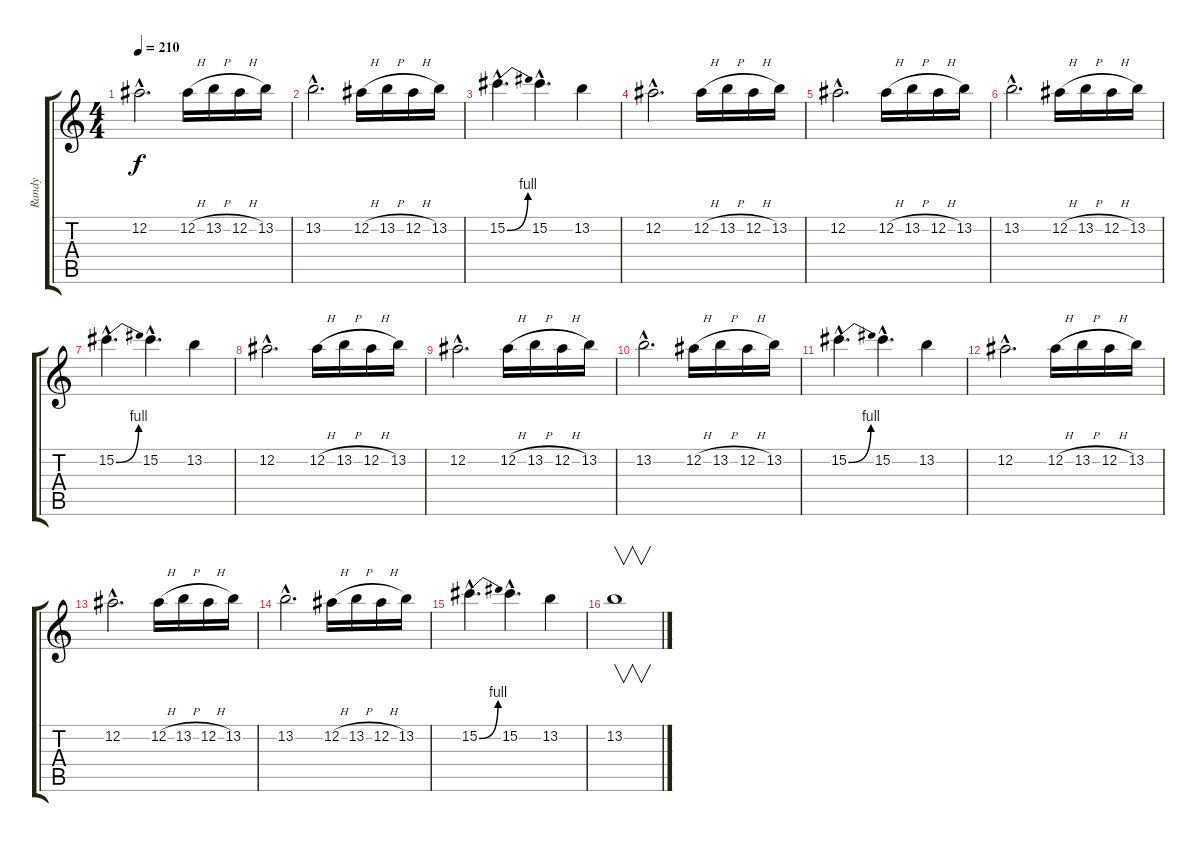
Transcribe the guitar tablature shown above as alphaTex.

\track ("Randy" "Randy") {instrument distortionguitar}
\staff {score tabs}
\tuning (Eb4 Bb3 Gb3 Db3 Ab2 Eb2) {hide}
\ts (4 4)
\tempo 210
\clef g2
\ks c
12.2{hac}.2{d dy f} 12.2{h}.16 13.2{h}.16 12.2{h}.16 13.2.16 |
13.2{hac}.2{d} 12.2{h}.16 13.2{h}.16 12.2{h}.16 13.2.16 |
15.2{be (bend 0 0 60 4) hac}.4{d} 15.2{hac}.4{d} 13.2.4 |
12.2{hac}.2{d} 12.2{h}.16 13.2{h}.16 12.2{h}.16 13.2.16 |
12.2{hac}.2{d} 12.2{h}.16 13.2{h}.16 12.2{h}.16 13.2.16 |
13.2{hac}.2{d} 12.2{h}.16 13.2{h}.16 12.2{h}.16 13.2.16 |
15.2{be (bend 0 0 60 4) hac}.4{d} 15.2{hac}.4{d} 13.2.4 |
12.2{hac}.2{d} 12.2{h}.16 13.2{h}.16 12.2{h}.16 13.2.16 |
12.2{hac}.2{d} 12.2{h}.16 13.2{h}.16 12.2{h}.16 13.2.16 |
13.2{hac}.2{d} 12.2{h}.16 13.2{h}.16 12.2{h}.16 13.2.16 |
15.2{be (bend 0 0 60 4) hac}.4{d} 15.2{hac}.4{d} 13.2.4 |
12.2{hac}.2{d} 12.2{h}.16 13.2{h}.16 12.2{h}.16 13.2.16 |
12.2{hac}.2{d} 12.2{h}.16 13.2{h}.16 12.2{h}.16 13.2.16 |
13.2{hac}.2{d} 12.2{h}.16 13.2{h}.16 12.2{h}.16 13.2.16 |
15.2{be (bend 0 0 60 4) hac}.4{d} 15.2{hac}.4{d} 13.2.4 |
13.2.1{v}
